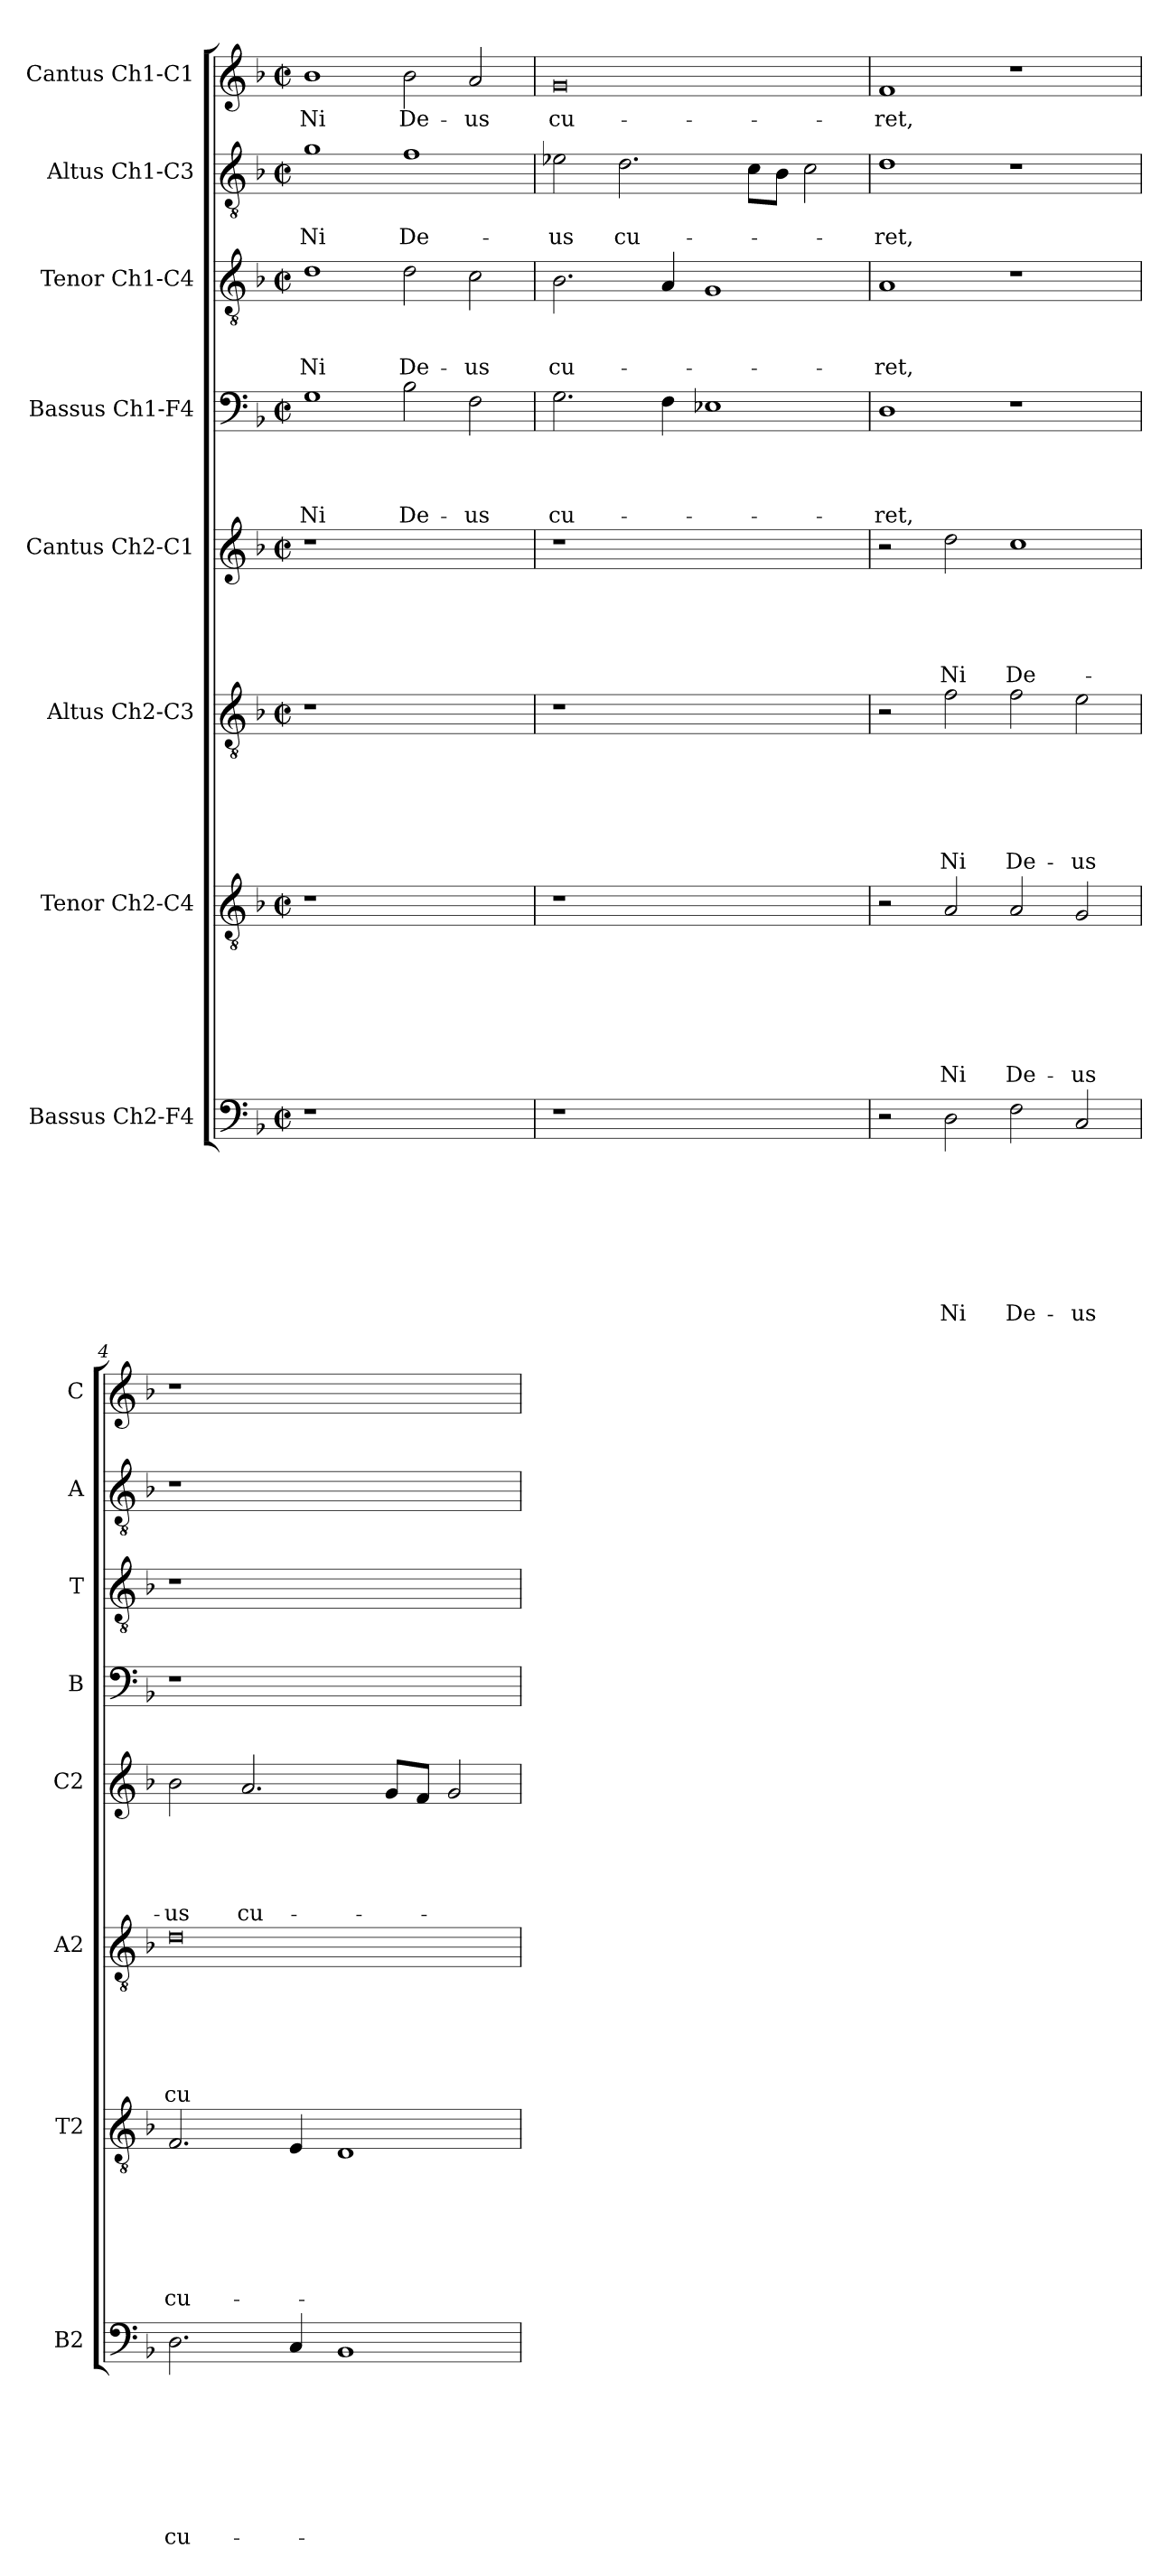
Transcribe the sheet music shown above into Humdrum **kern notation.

**kern	**text	**text	**text	**text	**text	**text	**text	**text	**kern	**text	**text	**text	**text	**text	**text	**text	**kern	**text	**text	**text	**text	**text	**text	**kern	**text	**text	**text	**text	**text	**kern	**text	**text	**text	**text	**kern	**text	**text	**text	**kern	**text	**text	**kern	**text
*part8	*part8	*part8	*part8	*part8	*part8	*part8	*part8	*part8	*part7	*part7	*part7	*part7	*part7	*part7	*part7	*part7	*part6	*part6	*part6	*part6	*part6	*part6	*part6	*part5	*part5	*part5	*part5	*part5	*part5	*part4	*part4	*part4	*part4	*part4	*part3	*part3	*part3	*part3	*part2	*part2	*part2	*part1	*part1
*staff8	*staff8	*staff8	*staff8	*staff8	*staff8	*staff8	*staff8	*staff8	*staff7	*staff7	*staff7	*staff7	*staff7	*staff7	*staff7	*staff7	*staff6	*staff6	*staff6	*staff6	*staff6	*staff6	*staff6	*staff5	*staff5	*staff5	*staff5	*staff5	*staff5	*staff4	*staff4	*staff4	*staff4	*staff4	*staff3	*staff3	*staff3	*staff3	*staff2	*staff2	*staff2	*staff1	*staff1
*I"Bassus Ch2-F4	*	*	*	*	*	*	*	*	*I"Tenor Ch2-C4	*	*	*	*	*	*	*	*I"Altus Ch2-C3	*	*	*	*	*	*	*I"Cantus Ch2-C1	*	*	*	*	*	*I"Bassus Ch1-F4	*	*	*	*	*I"Tenor Ch1-C4	*	*	*	*I"Altus Ch1-C3	*	*	*I"Cantus Ch1-C1	*
*I'B2	*	*	*	*	*	*	*	*	*I'T2	*	*	*	*	*	*	*	*I'A2	*	*	*	*	*	*	*I'C2	*	*	*	*	*	*I'B	*	*	*	*	*I'T	*	*	*	*I'A	*	*	*I'C	*
*clefF4	*	*	*	*	*	*	*	*	*clefGv2	*	*	*	*	*	*	*	*clefGv2	*	*	*	*	*	*	*clefG2	*	*	*	*	*	*clefF4	*	*	*	*	*clefGv2	*	*	*	*clefGv2	*	*	*clefG2	*
*k[b-]	*	*	*	*	*	*	*	*	*k[b-]	*	*	*	*	*	*	*	*k[b-]	*	*	*	*	*	*	*k[b-]	*	*	*	*	*	*k[b-]	*	*	*	*	*k[b-]	*	*	*	*k[b-]	*	*	*k[b-]	*
*F:	*	*	*	*	*	*	*	*	*F:	*	*	*	*	*	*	*	*F:	*	*	*	*	*	*	*F:	*	*	*	*	*	*F:	*	*	*	*	*F:	*	*	*	*F:	*	*	*F:	*
*M2/2	*	*	*	*	*	*	*	*	*M2/2	*	*	*	*	*	*	*	*M2/2	*	*	*	*	*	*	*M2/2	*	*	*	*	*	*M2/2	*	*	*	*	*M2/2	*	*	*	*M2/2	*	*	*M2/2	*
*met(c|)	*	*	*	*	*	*	*	*	*met(c|)	*	*	*	*	*	*	*	*met(c|)	*	*	*	*	*	*	*met(c|)	*	*	*	*	*	*met(c|)	*	*	*	*	*met(c|)	*	*	*	*met(c|)	*	*	*met(c|)	*
=1	=1	=1	=1	=1	=1	=1	=1	=1	=1	=1	=1	=1	=1	=1	=1	=1	=1	=1	=1	=1	=1	=1	=1	=1	=1	=1	=1	=1	=1	=1	=1	=1	=1	=1	=1	=1	=1	=1	=1	=1	=1	=1	=1
!	!	!	!	!	!	!	!	!	!	!	!	!	!	!	!	!	!	!	!	!	!	!	!	!	!	!	!	!	!	!	!	!	!	!LO:LY:b	!	!	!	!LO:LY:b	!	!	!LO:LY:b	!	!LO:LY:b
1r	.	.	.	.	.	.	.	.	1r	.	.	.	.	.	.	.	1r	.	.	.	.	.	.	1r	.	.	.	.	.	1G	.	.	.	Ni	1d	.	.	Ni	1g	.	Ni	1b-	Ni
!	!	!	!	!	!	!	!	!	!	!	!	!	!	!	!	!	!	!	!	!	!	!	!	!	!	!	!	!	!	!	!	!	!	!LO:LY:b	!	!	!	!LO:LY:b	!	!	!LO:LY:b	!	!LO:LY:b
1ryy	.	.	.	.	.	.	.	.	1ryy	.	.	.	.	.	.	.	1ryy	.	.	.	.	.	.	1ryy	.	.	.	.	.	2B-\	.	.	.	De-	2d\	.	.	De-	1f	.	De-	2b-\	De-
!	!	!	!	!	!	!	!	!	!	!	!	!	!	!	!	!	!	!	!	!	!	!	!	!	!	!	!	!	!	!	!	!	!	!LO:LY:b	!	!	!	!LO:LY:b	!	!	!	!	!LO:LY:b
.	.	.	.	.	.	.	.	.	.	.	.	.	.	.	.	.	.	.	.	.	.	.	.	.	.	.	.	.	.	2F\	.	.	.	-us	2c\	.	.	-us	.	.	.	2a/	-us
=2	=2	=2	=2	=2	=2	=2	=2	=2	=2	=2	=2	=2	=2	=2	=2	=2	=2	=2	=2	=2	=2	=2	=2	=2	=2	=2	=2	=2	=2	=2	=2	=2	=2	=2	=2	=2	=2	=2	=2	=2	=2	=2	=2
!	!	!	!	!	!	!	!	!	!	!	!	!	!	!	!	!	!	!	!	!	!	!	!	!	!	!	!	!	!	!	!	!	!	!LO:LY:b	!	!	!	!LO:LY:b	!	!	!LO:LY:b	!	!LO:LY:b
1r	.	.	.	.	.	.	.	.	1r	.	.	.	.	.	.	.	1r	.	.	.	.	.	.	1r	.	.	.	.	.	2.G\	.	.	.	cu-	2.B-\	.	.	cu-	2e-X\	.	-us	0g	cu-
!	!	!	!	!	!	!	!	!	!	!	!	!	!	!	!	!	!	!	!	!	!	!	!	!	!	!	!	!	!	!	!	!	!	!	!	!	!	!	!	!	!LO:LY:b	!	!
.	.	.	.	.	.	.	.	.	.	.	.	.	.	.	.	.	.	.	.	.	.	.	.	.	.	.	.	.	.	.	.	.	.	.	.	.	.	.	2.d\	.	cu-	.	.
.	.	.	.	.	.	.	.	.	.	.	.	.	.	.	.	.	.	.	.	.	.	.	.	.	.	.	.	.	.	4F\	.	.	.	.	4A/	.	.	.	.	.	.	.	.
1ryy	.	.	.	.	.	.	.	.	1ryy	.	.	.	.	.	.	.	1ryy	.	.	.	.	.	.	1ryy	.	.	.	.	.	1E-X	.	.	.	.	1G	.	.	.	.	.	.	.	.
.	.	.	.	.	.	.	.	.	.	.	.	.	.	.	.	.	.	.	.	.	.	.	.	.	.	.	.	.	.	.	.	.	.	.	.	.	.	.	8c\L	.	.	.	.
.	.	.	.	.	.	.	.	.	.	.	.	.	.	.	.	.	.	.	.	.	.	.	.	.	.	.	.	.	.	.	.	.	.	.	.	.	.	.	8B-\J	.	.	.	.
.	.	.	.	.	.	.	.	.	.	.	.	.	.	.	.	.	.	.	.	.	.	.	.	.	.	.	.	.	.	.	.	.	.	.	.	.	.	.	2c\	.	.	.	.
=3	=3	=3	=3	=3	=3	=3	=3	=3	=3	=3	=3	=3	=3	=3	=3	=3	=3	=3	=3	=3	=3	=3	=3	=3	=3	=3	=3	=3	=3	=3	=3	=3	=3	=3	=3	=3	=3	=3	=3	=3	=3	=3	=3
!	!	!	!	!	!	!	!	!	!	!	!	!	!	!	!	!	!	!	!	!	!	!	!	!	!	!	!	!	!	!	!	!	!	!LO:LY:b	!	!	!	!LO:LY:b	!	!	!LO:LY:b	!	!LO:LY:b
2r	.	.	.	.	.	.	.	.	2r	.	.	.	.	.	.	.	2r	.	.	.	.	.	.	2r	.	.	.	.	.	1D	.	.	.	-ret,	1A	.	.	-ret,	1d	.	-ret,	1f	-ret,
!	!	!	!	!	!	!	!	!LO:LY:b	!	!	!	!	!	!	!	!LO:LY:b	!	!	!	!	!	!	!LO:LY:b	!	!	!	!	!	!LO:LY:b	!	!	!	!	!	!	!	!	!	!	!	!	!	!
2D\	.	.	.	.	.	.	.	Ni	2A/	.	.	.	.	.	.	Ni	2f\	.	.	.	.	.	Ni	2dd\	.	.	.	.	Ni	.	.	.	.	.	.	.	.	.	.	.	.	.	.
!	!	!	!	!	!	!	!	!LO:LY:b	!	!	!	!	!	!	!	!LO:LY:b	!	!	!	!	!	!	!LO:LY:b	!	!	!	!	!	!LO:LY:b	!	!	!	!	!	!	!	!	!	!	!	!	!	!
2F\	.	.	.	.	.	.	.	De-	2A/	.	.	.	.	.	.	De-	2f\	.	.	.	.	.	De-	1cc	.	.	.	.	De-	1r	.	.	.	.	1r	.	.	.	1r	.	.	1r	.
!	!	!	!	!	!	!	!	!LO:LY:b	!	!	!	!	!	!	!	!LO:LY:b	!	!	!	!	!	!	!LO:LY:b	!	!	!	!	!	!	!	!	!	!	!	!	!	!	!	!	!	!	!	!
2C/	.	.	.	.	.	.	.	-us	2G/	.	.	.	.	.	.	-us	2e\	.	.	.	.	.	-us	.	.	.	.	.	.	.	.	.	.	.	.	.	.	.	.	.	.	.	.
=4	=4	=4	=4	=4	=4	=4	=4	=4	=4	=4	=4	=4	=4	=4	=4	=4	=4	=4	=4	=4	=4	=4	=4	=4	=4	=4	=4	=4	=4	=4	=4	=4	=4	=4	=4	=4	=4	=4	=4	=4	=4	=4	=4
!	!	!	!	!	!	!	!	!LO:LY:b	!	!	!	!	!	!	!	!LO:LY:b	!	!	!	!	!	!	!LO:LY:b	!	!	!	!	!	!LO:LY:b	!	!	!	!	!	!	!	!	!	!	!	!	!	!
2.D\	.	.	.	.	.	.	.	cu-	2.F/	.	.	.	.	.	.	cu-	0d	.	.	.	.	.	cu-	2b-\	.	.	.	.	-us	1r	.	.	.	.	1r	.	.	.	1r	.	.	1r	.
!	!	!	!	!	!	!	!	!	!	!	!	!	!	!	!	!	!	!	!	!	!	!	!	!	!	!	!	!	!LO:LY:b	!	!	!	!	!	!	!	!	!	!	!	!	!	!
.	.	.	.	.	.	.	.	.	.	.	.	.	.	.	.	.	.	.	.	.	.	.	.	2.a/	.	.	.	.	cu-	.	.	.	.	.	.	.	.	.	.	.	.	.	.
4C/	.	.	.	.	.	.	.	.	4E/	.	.	.	.	.	.	.	.	.	.	.	.	.	.	.	.	.	.	.	.	.	.	.	.	.	.	.	.	.	.	.	.	.	.
1BB-	.	.	.	.	.	.	.	.	1D	.	.	.	.	.	.	.	.	.	.	.	.	.	.	.	.	.	.	.	.	1ryy	.	.	.	.	1ryy	.	.	.	1ryy	.	.	1ryy	.
.	.	.	.	.	.	.	.	.	.	.	.	.	.	.	.	.	.	.	.	.	.	.	.	8g/L	.	.	.	.	.	.	.	.	.	.	.	.	.	.	.	.	.	.	.
.	.	.	.	.	.	.	.	.	.	.	.	.	.	.	.	.	.	.	.	.	.	.	.	8f/J	.	.	.	.	.	.	.	.	.	.	.	.	.	.	.	.	.	.	.
.	.	.	.	.	.	.	.	.	.	.	.	.	.	.	.	.	.	.	.	.	.	.	.	2g/	.	.	.	.	.	.	.	.	.	.	.	.	.	.	.	.	.	.	.
=	=	=	=	=	=	=	=	=	=	=	=	=	=	=	=	=	=	=	=	=	=	=	=	=	=	=	=	=	=	=	=	=	=	=	=	=	=	=	=	=	=	=	=
*-	*-	*-	*-	*-	*-	*-	*-	*-	*-	*-	*-	*-	*-	*-	*-	*-	*-	*-	*-	*-	*-	*-	*-	*-	*-	*-	*-	*-	*-	*-	*-	*-	*-	*-	*-	*-	*-	*-	*-	*-	*-	*-	*-
